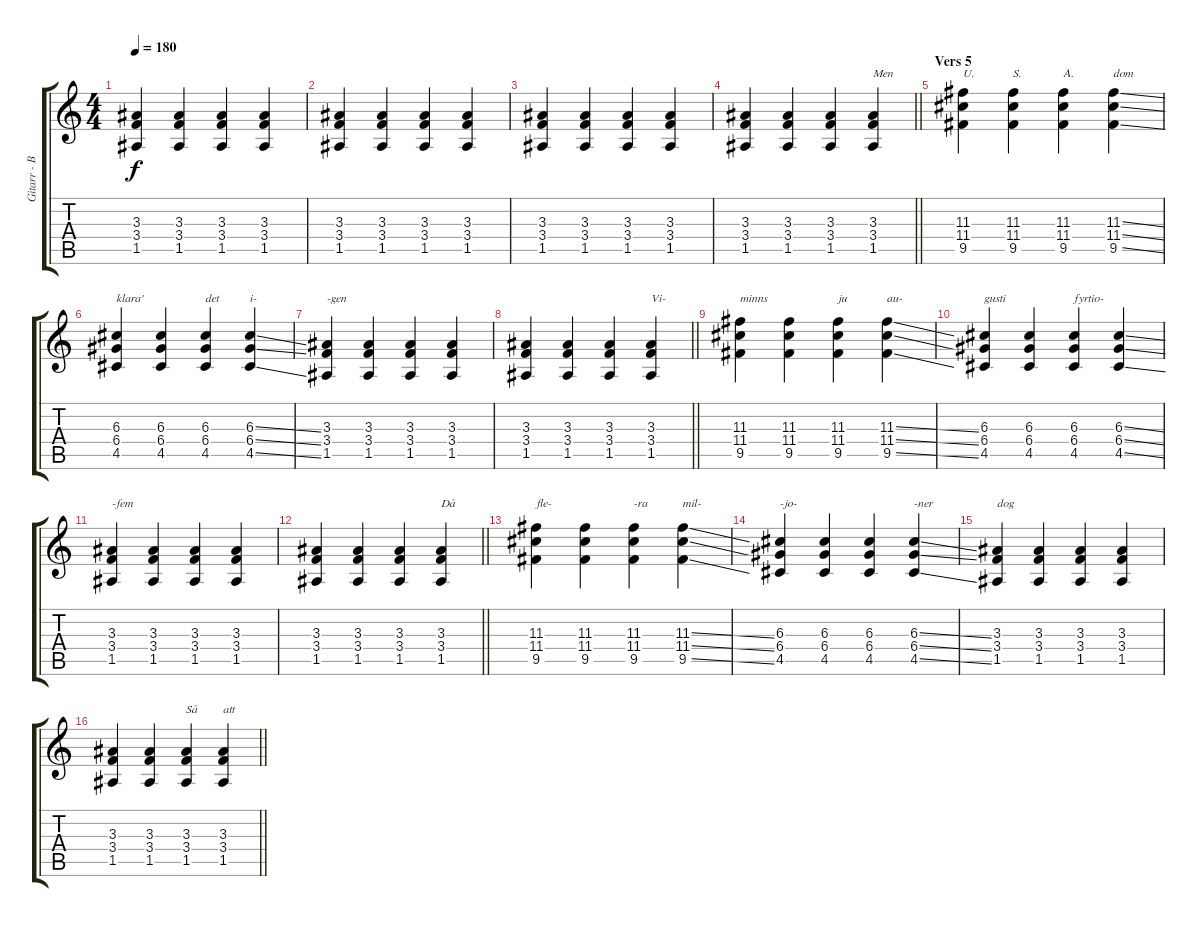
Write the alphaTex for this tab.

\track ("Gitarr - Banzai" "Gitarr - B") {instrument distortionguitar}
\staff {score tabs}
\tuning (E4 B3 G3 D3 A2 E2) {hide}
\ts (4 4)
\tempo 180
\clef g2
\ks c
(3.3 3.4 1.5).4{dy f} (3.3 3.4 1.5).4 (3.3 3.4 1.5).4 (3.3 3.4 1.5).4 |
(3.3 3.4 1.5).4 (3.3 3.4 1.5).4 (3.3 3.4 1.5).4 (3.3 3.4 1.5).4 |
(3.3 3.4 1.5).4 (3.3 3.4 1.5).4 (3.3 3.4 1.5).4 (3.3 3.4 1.5).4 |
\barLineRight lightlight
(3.3 3.4 1.5).4 (3.3 3.4 1.5).4 (3.3 3.4 1.5).4 (3.3 3.4 1.5).4{txt "Men"} |
\section ("" "Vers 5")
(11.3 11.4 9.5).4{txt "U."} (11.3 11.4 9.5).4{txt "S."} (11.3 11.4 9.5).4{txt "A."} (11.3{ss} 11.4{ss} 9.5{ss}).4{txt "dom"} |
(6.3 6.4 4.5).4{txt "klara'"} (6.3 6.4 4.5).4 (6.3 6.4 4.5).4{txt "det"} (6.3{ss} 6.4{ss} 4.5{ss}).4{txt "i-"} |
(3.3 3.4 1.5).4{txt "-gen"} (3.3 3.4 1.5).4 (3.3 3.4 1.5).4 (3.3 3.4 1.5).4 |
\barLineRight lightlight
(3.3 3.4 1.5).4 (3.3 3.4 1.5).4 (3.3 3.4 1.5).4 (3.3 3.4 1.5).4{txt "Vi-"} |
(11.3 11.4 9.5).4{txt "minns"} (11.3 11.4 9.5).4 (11.3 11.4 9.5).4{txt "ju"} (11.3{ss} 11.4{ss} 9.5{ss}).4{txt "au-"} |
(6.3 6.4 4.5).4{txt "gusti"} (6.3 6.4 4.5).4 (6.3 6.4 4.5).4{txt "fyrtio-"} (6.3{ss} 6.4{ss} 4.5{ss}).4 |
(3.3 3.4 1.5).4{txt "-fem"} (3.3 3.4 1.5).4 (3.3 3.4 1.5).4 (3.3 3.4 1.5).4 |
\barLineRight lightlight
(3.3 3.4 1.5).4 (3.3 3.4 1.5).4 (3.3 3.4 1.5).4 (3.3 3.4 1.5).4{txt "Då"} |
(11.3 11.4 9.5).4{txt "fle-"} (11.3 11.4 9.5).4 (11.3 11.4 9.5).4{txt "-ra"} (11.3{ss} 11.4{ss} 9.5{ss}).4{txt "mil-"} |
(6.3 6.4 4.5).4{txt "-jo-"} (6.3 6.4 4.5).4 (6.3 6.4 4.5).4 (6.3{ss} 6.4{ss} 4.5{ss}).4{txt "-ner"} |
(3.3 3.4 1.5).4{txt "dog"} (3.3 3.4 1.5).4 (3.3 3.4 1.5).4 (3.3 3.4 1.5).4 |
\barLineRight lightlight
(3.3 3.4 1.5).4 (3.3 3.4 1.5).4 (3.3 3.4 1.5).4{txt "Så"} (3.3 3.4 1.5).4{txt "att"}
